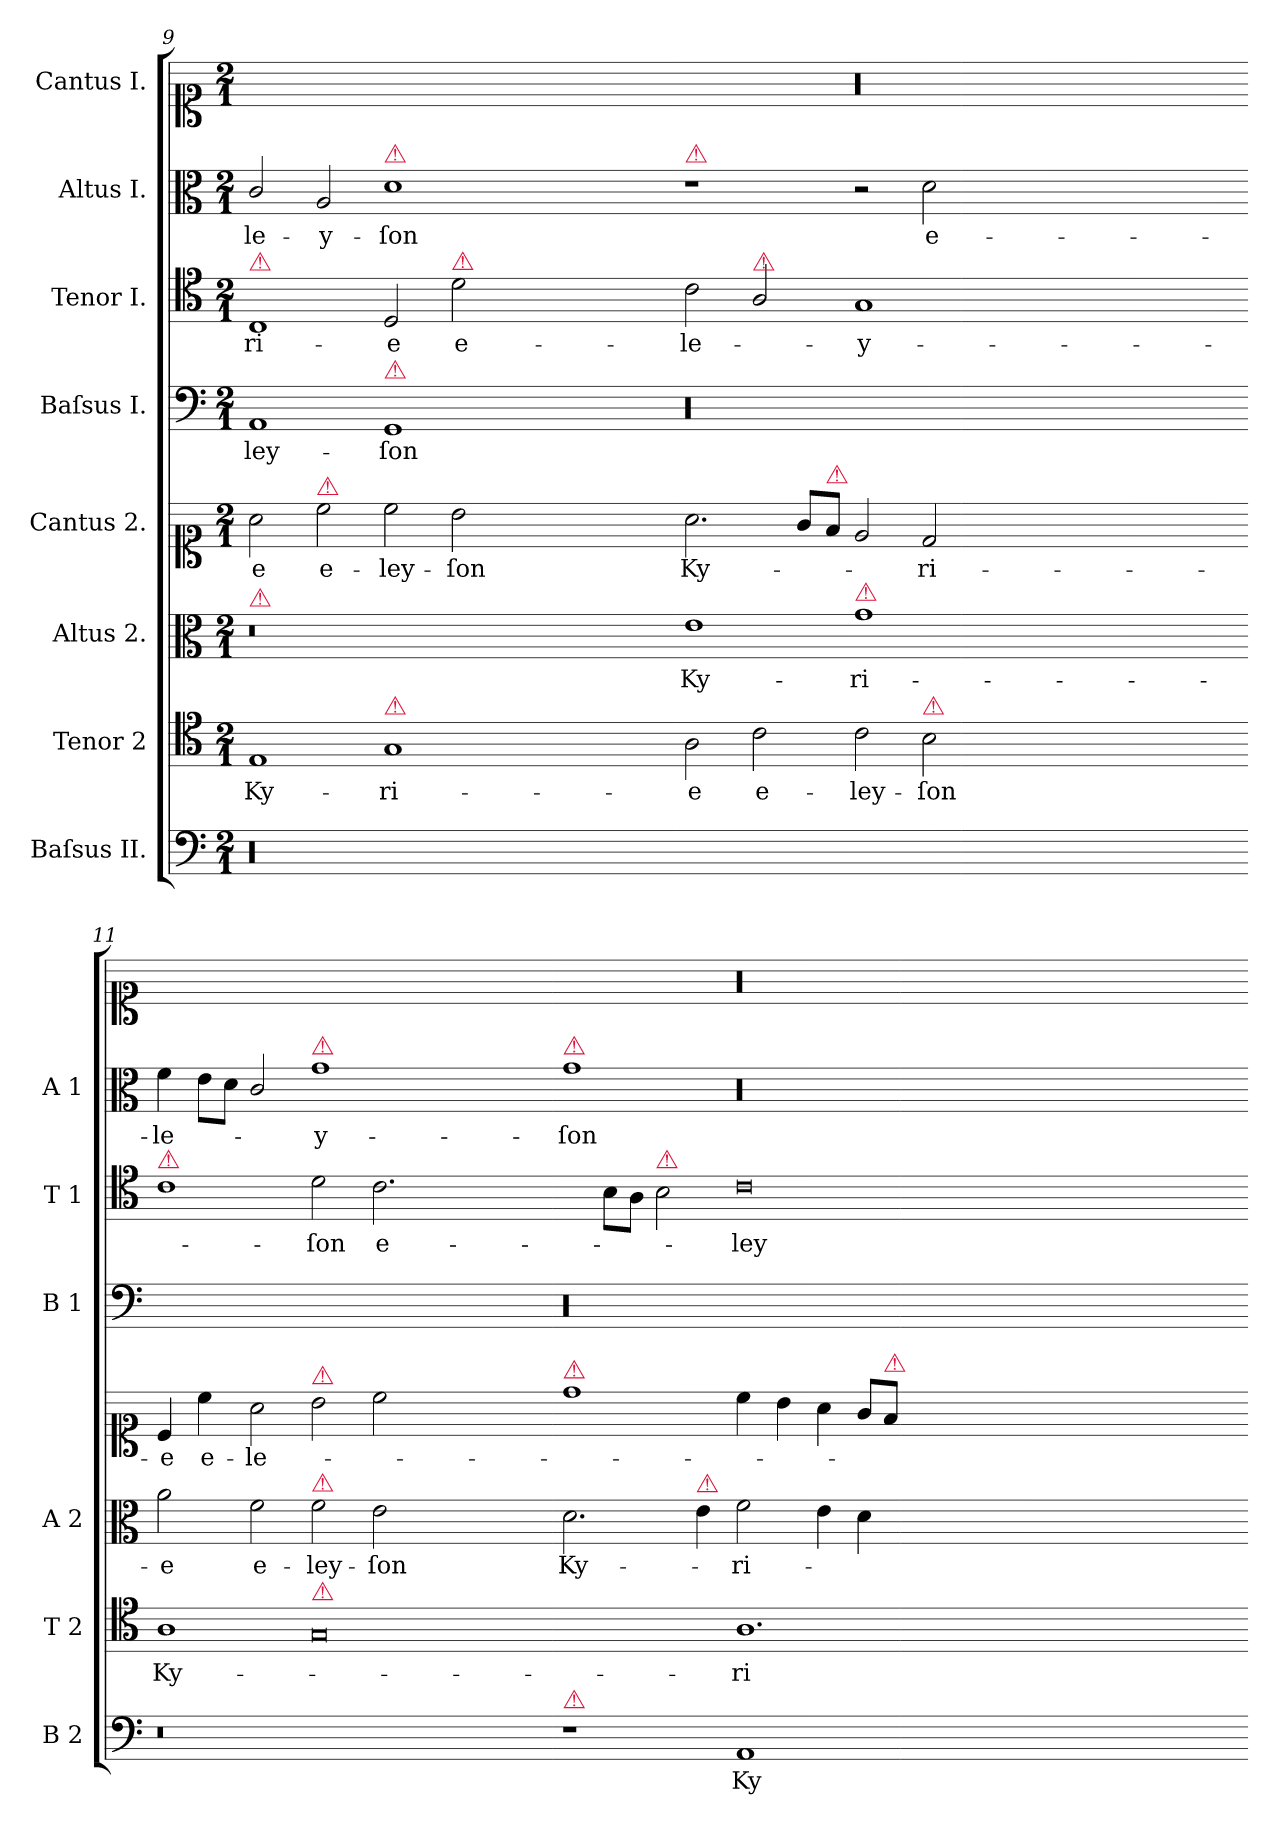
**kern	**text	**kern	**text	**kern	**text	**kern	**text	**kern	**text	**kern	**text	**kern	**text	**kern
*part8	*part8	*part7	*part7	*part6	*part6	*part5	*part5	*part4	*part4	*part3	*part3	*part2	*part2	*part1
*staff8	*staff8	*staff7	*staff7	*staff6	*staff6	*staff5	*staff5	*staff4	*staff4	*staff3	*staff3	*staff2	*staff2	*staff1
*I"Baſsus II.	*	*I"Tenor 2	*	*I"Altus 2.	*	*I"Cantus 2.	*	*I"Baſsus I.	*	*I"Tenor I.	*	*I"Altus I.	*	*I"Cantus I.
*I'B 2	*	*I'T 2	*	*I'A 2	*	*	*	*I'B 1	*	*I'T 1	*	*I'A 1	*	*
*clefF4	*	*clefC4	*	*clefC3	*	*clefC1	*	*clefF4	*	*clefC4	*	*clefC3	*	*clefC1
*k[]	*	*k[]	*	*k[]	*	*k[]	*	*k[]	*	*k[]	*	*k[]	*	*k[]
*a:	*	*a:	*	*a:	*	*a:	*	*a:	*	*a:	*	*a:	*	*a:
*M2/1	*	*M2/1	*	*M2/1	*	*M2/1	*	*M2/1	*	*M2/1	*	*M2/1	*	*M2/1
=9	=9	=9	=9	=9	=9	=9	=9	=9	=9	=9	=9	=9	=9	=9
!	!	!	!	!	!	!	!	!	!	!LO:TX:a:color=crimson:t=⚠	!	!	!	!
!	!	!	!	!LO:TX:a:color=crimson:t=⚠	!	!	!	!	!	!	!	!	!	!
!	!	!	!	!	!	!	!	!	!LO:LY:i	!	!LO:LY:i	!	!LO:LY:i	!
00r	.	1E	Ky-	0r	.	2a\	-e	1AA	-ley-	1C	-ri-	2c/	-le-	00ryy
!	!	!	!	!	!	!LO:TX:a:color=crimson:t=⚠	!	!	!	!	!	!	!	!
!	!	!	!	!	!	!	!	!	!	!	!	!	!LO:LY:i	!
.	.	.	.	.	.	2cc\	e-	.	.	.	.	2A/	-y-	.
!	!	!	!	!	!	!	!	!	!	!	!	!LO:TX:a:color=crimson:t=⚠	!	!
!	!	!	!	!	!	!	!	!LO:TX:a:color=crimson:t=⚠	!	!	!	!	!	!
!	!	!LO:TX:a:color=crimson:t=⚠	!	!	!	!	!	!	!	!	!	!	!	!
!	!	!	!	!	!	!	!	!	!LO:LY:i	!	!LO:LY:i	!	!LO:LY:i	!
.	.	1G	-ri-	.	.	2cc\	-ley-	1GG	-ſon	2D/	e	1d	-ſon	.
!	!	!	!	!	!	!	!	!	!	!LO:TX:a:color=crimson:t=⚠	!	!	!	!
!	!	!	!	!	!	!	!	!	!	!	!LO:LY:i	!	!	!
.	.	.	.	.	.	2b\	-ſon	.	.	2d\	e-	.	.	.
.	.	0ryy	.	0ryy	.	0ryy	.	0ryy	.	0ryy	.	0ryy	.	.
=10-	=10-	=10-	=10-	=10-	=10-	=10-	=10-	=10-	=10-	=10-	=10-	=10-	=10-	=10-
!	!	!	!	!	!	!	!	!	!	!	!	!LO:TX:a:color=crimson:t=⚠	!	!
!	!	!	!	!	!	!	!LO:LY:i	!	!	!	!LO:LY:i	!	!	!
00ryy	.	2A\	-e	1e	Ky-	2.a\	Ky-	00r	.	2c\	-le-	1r	.	1ryy
!	!	!	!	!	!	!	!	!	!	!LO:TX:a:color=crimson:t=⚠	!	!	!	!
.	.	2c\	e-	.	.	.	.	.	.	2A/	.	.	.	.
.	.	.	.	.	.	8g/L	.	.	.	.	.	.	.	.
!	!	!	!	!	!	!LO:TX:a:color=crimson:t=⚠	!	!	!	!	!	!	!	!
.	.	.	.	.	.	8f/J	.	.	.	.	.	.	.	.
!	!	!	!	!LO:TX:a:color=crimson:t=⚠	!	!	!	!	!	!	!	!	!	!
!	!	!	!	!	!	!	!	!	!	!	!LO:LY:i	!	!	!
.	.	2c\	-ley-	1g	-ri-	2e/	.	.	.	1G	-y-	2r	.	00r
!	!	!LO:TX:a:color=crimson:t=⚠	!	!	!	!	!	!	!	!	!	!	!	!
!	!	!	!	!	!	!	!LO:LY:i	!	!	!	!	!	!LO:LY:i	!
.	.	2B\	-ſon	.	.	2d/	-ri-	.	.	.	.	2d\	e-	.
.	.	0.ryy	.	0.ryy	.	0.ryy	.	.	.	0.ryy	.	0.ryy	.	.
1ryy	.	.	.	.	.	.	.	1ryy	.	.	.	.	.	.
=11-	=11-	=11-	=11-	=11-	=11-	=11-	=11-	=11-	=11-	=11-	=11-	=11-	=11-	=11-
!	!	!	!	!	!	!	!	!	!	!LO:TX:a:color=crimson:t=⚠	!	!	!	!
!	!	!	!LO:LY:i	!	!	!	!LO:LY:i	!	!	!	!	!	!LO:LY:i	!
0r	.	1A	Ky-	2a\	-e	4c/	-e	0.ryy	.	1c	.	4f\	-le-	0.ryy
!	!	!	!	!	!	!	!LO:LY:i	!	!	!	!	!	!	!
.	.	.	.	.	.	4cc\	e-	.	.	.	.	8e\L	.	.
.	.	.	.	.	.	.	.	.	.	.	.	8d\J	.	.
!	!	!	!	!	!	!	!LO:LY:i	!	!	!	!	!	!	!
.	.	.	.	2f\	e-	2a\	-le-	.	.	.	.	2c/	.	.
!	!	!	!	!	!	!	!	!	!	!	!	!LO:TX:a:color=crimson:t=⚠	!	!
!	!	!	!	!	!	!LO:TX:a:color=crimson:t=⚠	!	!	!	!	!	!	!	!
!	!	!	!	!LO:TX:a:color=crimson:t=⚠	!	!	!	!	!	!	!	!	!	!
!	!	!LO:TX:a:color=crimson:t=⚠	!	!	!	!	!	!	!	!	!	!	!	!
!	!	!	!	!	!	!	!	!	!	!	!LO:LY:i	!	!LO:LY:i	!
.	.	0G	.	2f\	-ley-	2b\	.	.	.	2d\	-ſon	1g	-y-	.
!	!	!	!	!	!	!	!	!	!	!	!LO:LY:i	!	!	!
.	.	.	.	2e\	-ſon	2cc\	.	.	.	2.c\	e-	.	.	.
1ryy	.	.	.	1ryy	.	1ryy	.	.	.	.	.	1ryy	.	.
.	.	.	.	.	.	.	.	.	.	2.ryy	.	.	.	.
=12-	=12-	=12-	=12-	=12-	=12-	=12-	=12-	=12-	=12-	=12-	=12-	=12-	=12-	=12-
!	!	!	!	!	!	!	!	!	!	!	!	!LO:TX:a:color=crimson:t=⚠	!	!
!	!	!	!	!	!	!LO:TX:a:color=crimson:t=⚠	!	!	!	!	!	!	!	!
!LO:TX:a:color=crimson:t=⚠	!	!	!	!	!	!	!	!	!	!	!	!	!	!
!	!	!	!	!	!LO:LY:i	!	!	!	!	!	!	!	!LO:LY:i	!
1r	.	1ryy	.	2.d\	Ky-	1dd	.	00r	.	4ryy	.	1g	-ſon	1ryy
.	.	.	.	.	.	.	.	.	.	8B\L	.	.	.	.
.	.	.	.	.	.	.	.	.	.	8A\J	.	.	.	.
!	!	!	!	!	!	!	!	!	!	!LO:TX:a:color=crimson:t=⚠	!	!	!	!
.	.	.	.	.	.	.	.	.	.	2B\	.	.	.	.
!	!	!	!	!LO:TX:a:color=crimson:t=⚠	!	!	!	!	!	!	!	!	!	!
.	.	.	.	4e\	.	.	.	.	.	.	.	.	.	.
!	!	!	!LO:LY:i	!	!LO:LY:i	!	!	!	!	!	!LO:LY:i	!	!	!
1AA	Ky-	1.A	-ri-	2f\	-ri-	4cc\	.	.	.	0c	-ley-	00r	.	00r
.	.	.	.	.	.	4b\	.	.	.	.	.	.	.	.
.	.	.	.	4e\	.	4a\	.	.	.	.	.	.	.	.
.	.	.	.	4d\	.	8g/L	.	.	.	.	.	.	.	.
!	!	!	!	!	!	!LO:TX:a:color=crimson:t=⚠	!	!	!	!	!	!	!	!
.	.	.	.	.	.	8f/J	.	.	.	.	.	.	.	.
0.ryy	.	.	.	0.ryy	.	0.ryy	.	.	.	.	.	.	.	.
.	.	0ryy	.	.	.	.	.	.	.	.	.	.	.	.
.	.	.	.	.	.	.	.	.	.	0ryy	.	.	.	.
.	.	.	.	.	.	.	.	1ryy	.	.	.	.	.	.
.	.	2ryy	.	.	.	.	.	.	.	.	.	.	.	.
=-	=-	=-	=-	=-	=-	=-	=-	=-	=-	=-	=-	=-	=-	=-
*-	*-	*-	*-	*-	*-	*-	*-	*-	*-	*-	*-	*-	*-	*-
